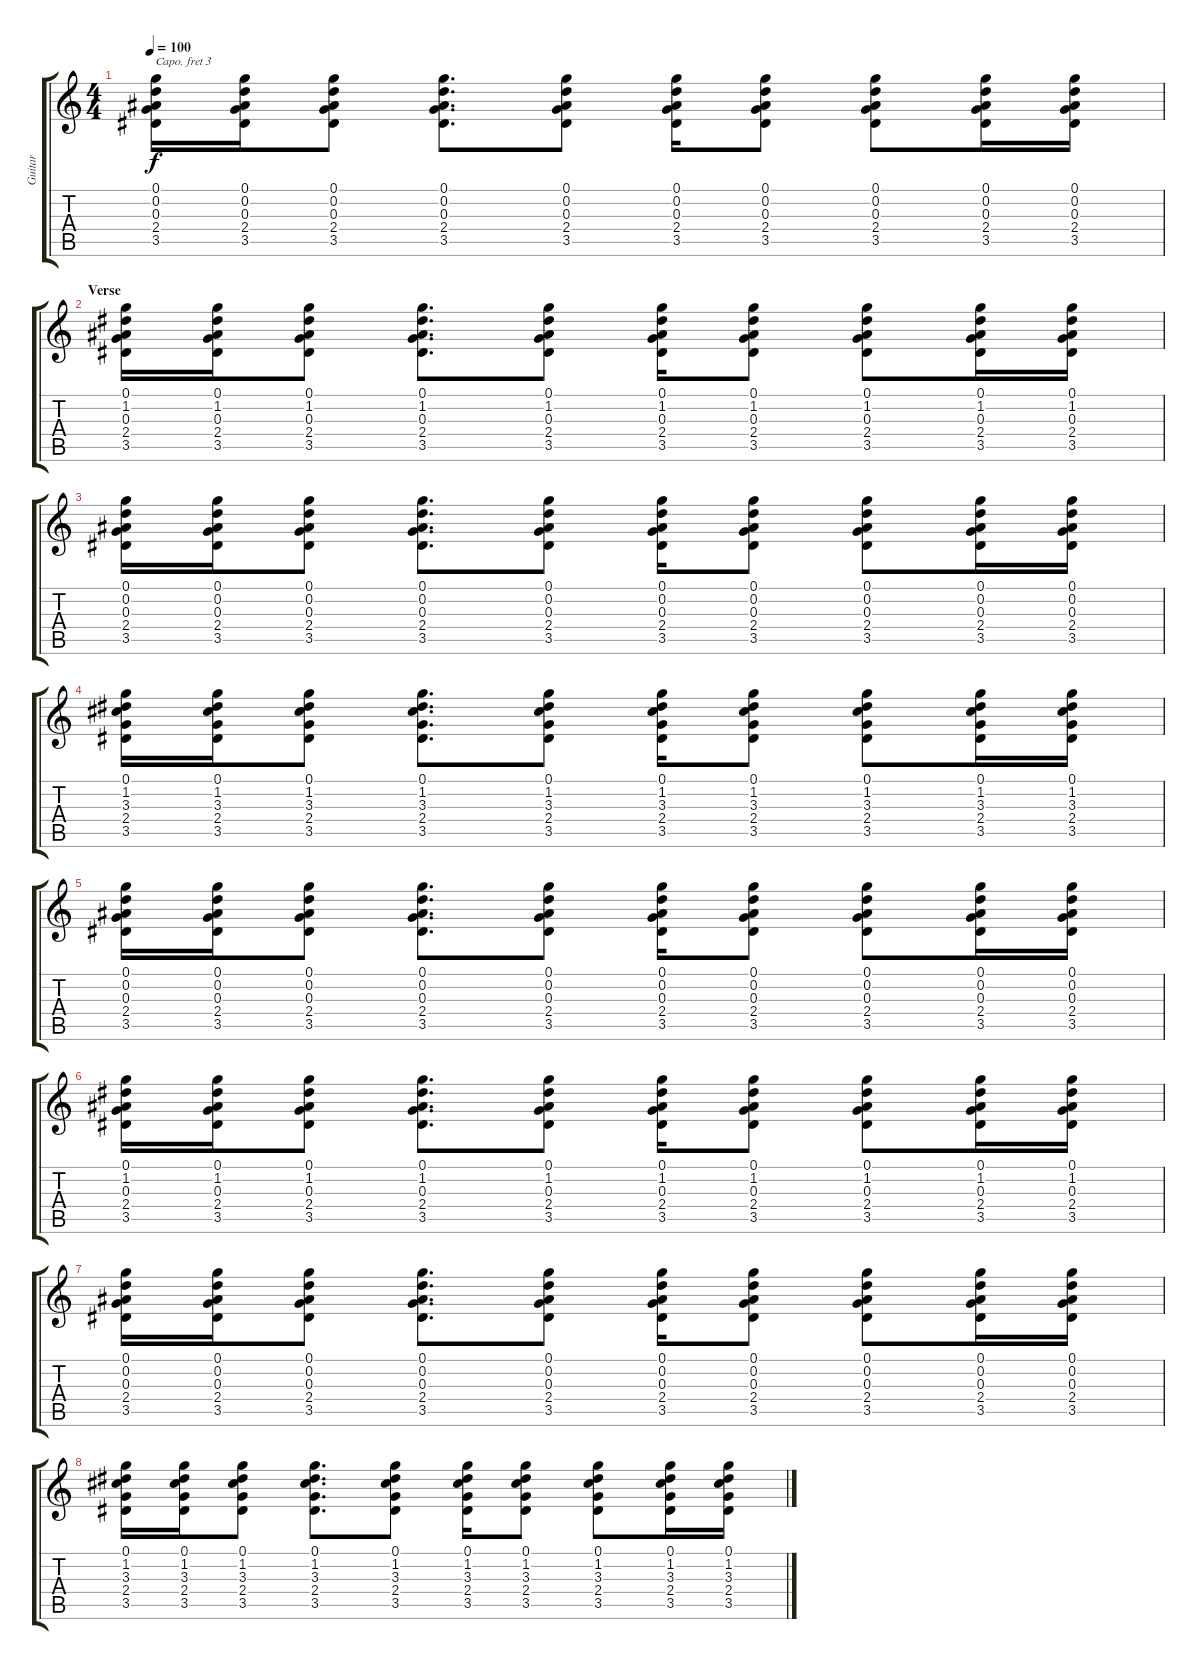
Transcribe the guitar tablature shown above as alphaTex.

\track ("Guitar" "Guitar") {instrument electricguitarclean}
\staff {score tabs}
\capo 3
\tuning (E4 B3 G3 D3 A2 E2) {hide}
\ts (4 4)
\tempo 100
\clef g2
\ks c
(0.1 0.2 0.3 2.4 3.5).16{dy f} (0.1 0.2 0.3 2.4 3.5).16 (0.1 0.2 0.3 2.4 3.5).8 (0.1 0.2 0.3 2.4 3.5).8{d} (0.1 0.2 0.3 2.4 3.5).8 (0.1 0.2 0.3 2.4 3.5).16 (0.1 0.2 0.3 2.4 3.5).8 (0.1 0.2 0.3 2.4 3.5).8 (0.1 0.2 0.3 2.4 3.5).16 (0.1 0.2 0.3 2.4 3.5).16 |
\section ("" "Verse")
(0.1 1.2 0.3 2.4 3.5).16 (0.1 1.2 0.3 2.4 3.5).16 (0.1 1.2 0.3 2.4 3.5).8 (0.1 1.2 0.3 2.4 3.5).8{d} (0.1 1.2 0.3 2.4 3.5).8 (0.1 1.2 0.3 2.4 3.5).16 (0.1 1.2 0.3 2.4 3.5).8 (0.1 1.2 0.3 2.4 3.5).8 (0.1 1.2 0.3 2.4 3.5).16 (0.1 1.2 0.3 2.4 3.5).16 |
(0.1 0.2 0.3 2.4 3.5).16 (0.1 0.2 0.3 2.4 3.5).16 (0.1 0.2 0.3 2.4 3.5).8 (0.1 0.2 0.3 2.4 3.5).8{d} (0.1 0.2 0.3 2.4 3.5).8 (0.1 0.2 0.3 2.4 3.5).16 (0.1 0.2 0.3 2.4 3.5).8 (0.1 0.2 0.3 2.4 3.5).8 (0.1 0.2 0.3 2.4 3.5).16 (0.1 0.2 0.3 2.4 3.5).16 |
(0.1 1.2 3.3 2.4 3.5).16 (0.1 1.2 3.3 2.4 3.5).16 (0.1 1.2 3.3 2.4 3.5).8 (0.1 1.2 3.3 2.4 3.5).8{d} (0.1 1.2 3.3 2.4 3.5).8 (0.1 1.2 3.3 2.4 3.5).16 (0.1 1.2 3.3 2.4 3.5).8 (0.1 1.2 3.3 2.4 3.5).8 (0.1 1.2 3.3 2.4 3.5).16 (0.1 1.2 3.3 2.4 3.5).16 |
(0.1 0.2 0.3 2.4 3.5).16 (0.1 0.2 0.3 2.4 3.5).16 (0.1 0.2 0.3 2.4 3.5).8 (0.1 0.2 0.3 2.4 3.5).8{d} (0.1 0.2 0.3 2.4 3.5).8 (0.1 0.2 0.3 2.4 3.5).16 (0.1 0.2 0.3 2.4 3.5).8 (0.1 0.2 0.3 2.4 3.5).8 (0.1 0.2 0.3 2.4 3.5).16 (0.1 0.2 0.3 2.4 3.5).16 |
(0.1 1.2 0.3 2.4 3.5).16 (0.1 1.2 0.3 2.4 3.5).16 (0.1 1.2 0.3 2.4 3.5).8 (0.1 1.2 0.3 2.4 3.5).8{d} (0.1 1.2 0.3 2.4 3.5).8 (0.1 1.2 0.3 2.4 3.5).16 (0.1 1.2 0.3 2.4 3.5).8 (0.1 1.2 0.3 2.4 3.5).8 (0.1 1.2 0.3 2.4 3.5).16 (0.1 1.2 0.3 2.4 3.5).16 |
(0.1 0.2 0.3 2.4 3.5).16 (0.1 0.2 0.3 2.4 3.5).16 (0.1 0.2 0.3 2.4 3.5).8 (0.1 0.2 0.3 2.4 3.5).8{d} (0.1 0.2 0.3 2.4 3.5).8 (0.1 0.2 0.3 2.4 3.5).16 (0.1 0.2 0.3 2.4 3.5).8 (0.1 0.2 0.3 2.4 3.5).8 (0.1 0.2 0.3 2.4 3.5).16 (0.1 0.2 0.3 2.4 3.5).16 |
(0.1 1.2 3.3 2.4 3.5).16 (0.1 1.2 3.3 2.4 3.5).16 (0.1 1.2 3.3 2.4 3.5).8 (0.1 1.2 3.3 2.4 3.5).8{d} (0.1 1.2 3.3 2.4 3.5).8 (0.1 1.2 3.3 2.4 3.5).16 (0.1 1.2 3.3 2.4 3.5).8 (0.1 1.2 3.3 2.4 3.5).8 (0.1 1.2 3.3 2.4 3.5).16 (0.1 1.2 3.3 2.4 3.5).16
